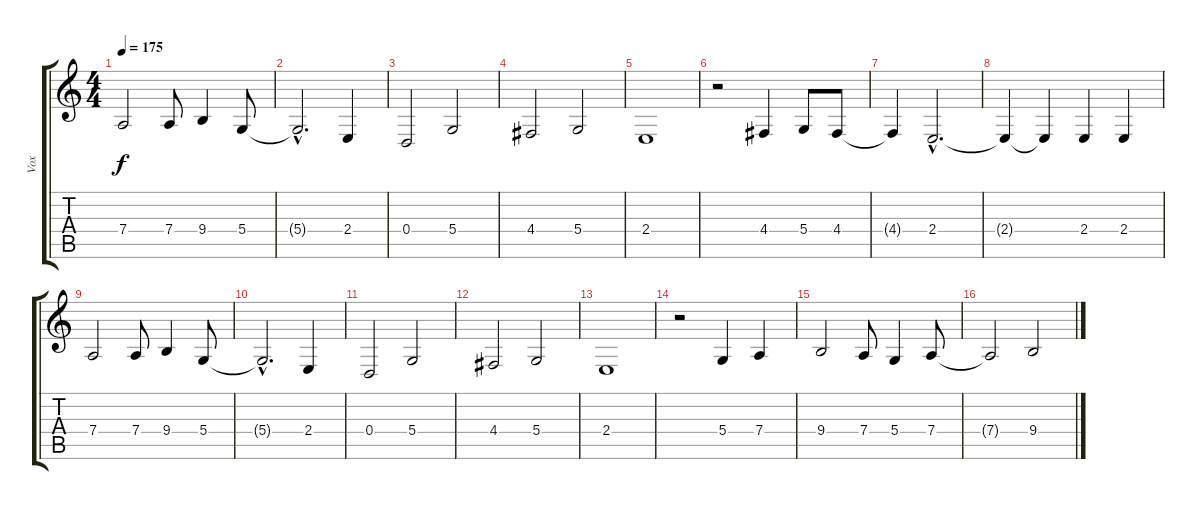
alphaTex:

\track ("Vox" "Vox") {instrument flute}
\staff {score tabs}
\tuning (E4 B3 G3 D3 A2 E2) {hide}
\ts (4 4)
\tempo 175
\clef g2
\ks c
7.4.2{dy f} 7.4.8 9.4.4 5.4.8 |
5.4{hac t}.2{d} 2.4.4 |
0.4.2 5.4.2 |
4.4.2 5.4.2 |
2.4.1 |
r.2 4.4.4 5.4.8 4.4.8 |
4.4{t}.4 2.4{hac}.2{d} |
2.4{t}.4 2.4{t}.4 2.4.4 2.4.4 |
7.4.2 7.4.8 9.4.4 5.4.8 |
5.4{hac t}.2{d} 2.4.4 |
0.4.2 5.4.2 |
4.4.2 5.4.2 |
2.4.1 |
r.2 5.4.4 7.4.4 |
9.4.2 7.4.8 5.4.4 7.4.8 |
7.4{t}.2 9.4.2
